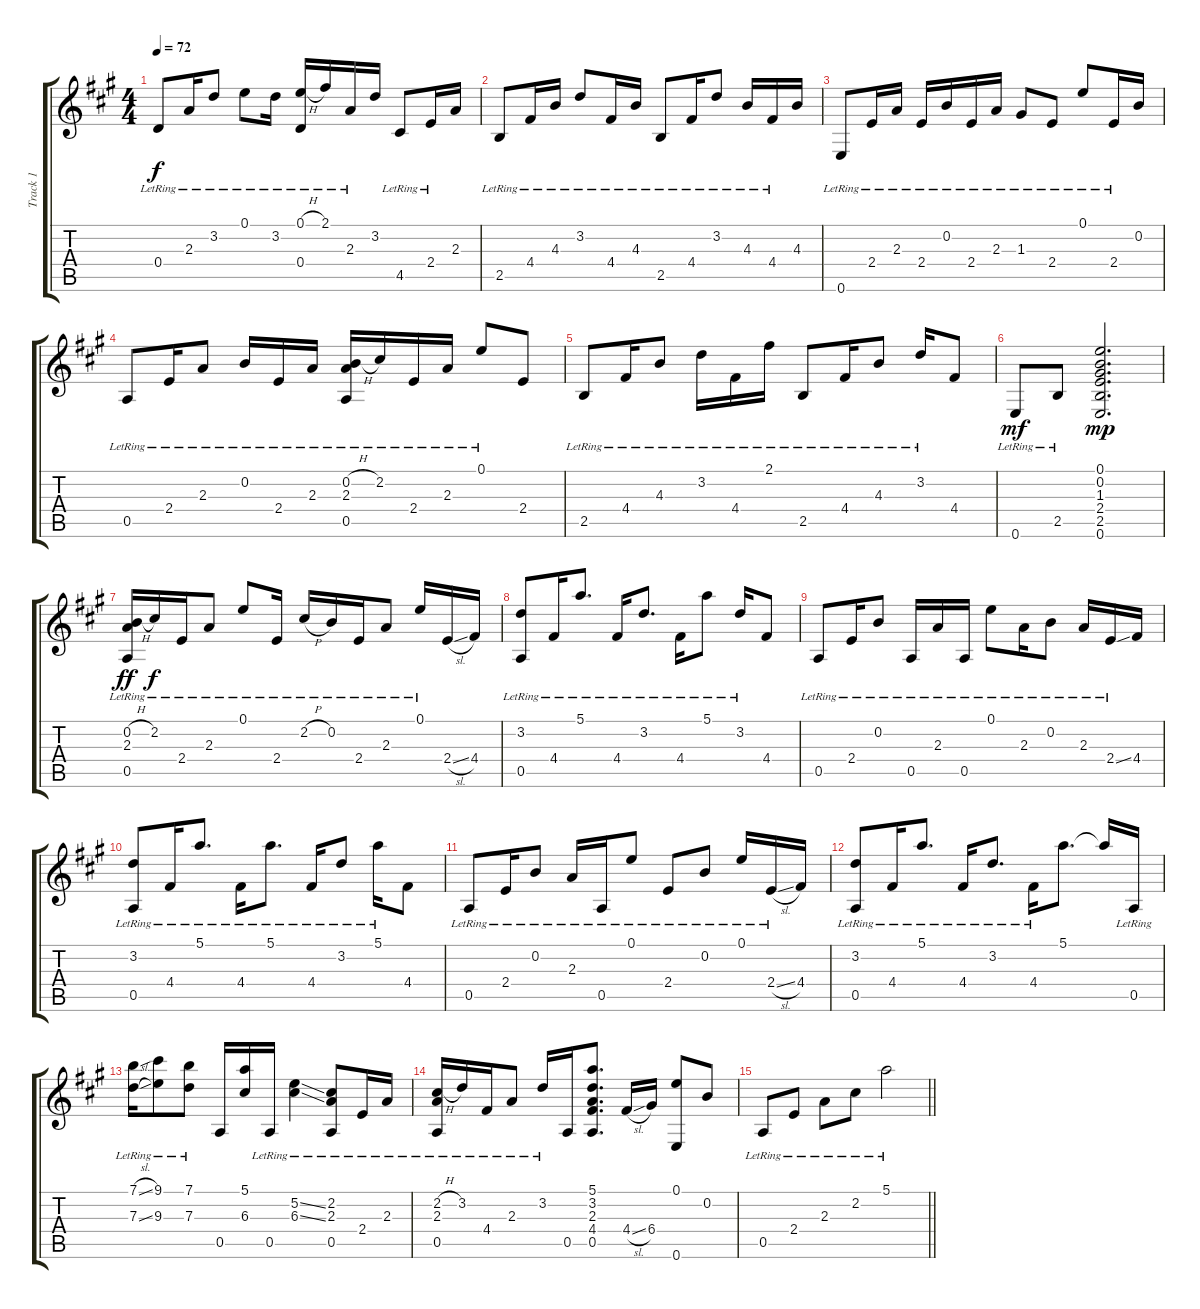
\track ("Track 1" "Track 1") {instrument acousticguitarsteel}
\staff {score tabs}
\tuning (E4 B3 G3 D3 A2 E2) {hide}
\ts (4 4)
\tempo 72
\clef g2
\ks a
0.4{lr}.8{dy f} 2.3{lr}.16 3.2{lr}.8 0.1{lr}.8 3.2{lr}.16 (0.1{h lr} 0.4{lr}).16 2.1{lr}.16 2.3{lr}.16 3.2.16 4.5{lr}.8 2.4{lr}.16 2.3.16 |
2.5{lr}.8 4.4{lr}.16 4.3{lr}.16 3.2{lr}.8 4.4{lr}.16 4.3{lr}.16 2.5{lr}.8 4.4{lr}.16 3.2{lr}.8 4.3{lr}.16 4.4{lr}.16 4.3.16 |
0.6{lr}.8 2.4{lr}.16 2.3{lr}.16 2.4{lr}.16 0.2{lr}.16 2.4{lr}.16 2.3{lr}.16 1.3{lr}.8 2.4{lr}.8 0.1{lr}.8 2.4{lr}.16 0.2.16 |
0.5{lr}.8 2.4{lr}.16 2.3{lr}.8 0.2{lr}.16 2.4{lr}.16 2.3{lr}.16 (0.2{h lr} 2.3{lr} 0.5{lr}).16 2.2{lr}.16 2.4{lr}.16 2.3{lr}.16 0.1{lr}.8 2.4.8 |
2.5{lr}.8 4.4{lr}.16 4.3{lr}.8 3.2{lr}.16 4.4{lr}.16 2.1{lr}.16 2.5{lr}.8 4.4{lr}.16 4.3{lr}.8 3.2{lr}.16 4.4.8 |
0.6{lr}.8{dy mf} 2.5{lr}.8 (0.1 0.2 1.3 2.4 2.5 0.6).2{d dy mp} |
(0.2{h lr} 2.3{lr} 0.5{lr}).16{dy ff} 2.2{lr}.16{dy f} 2.4{lr}.16 2.3{lr}.8 0.1{lr}.8 2.4{lr}.16 2.2{h lr}.16 0.2{lr}.16 2.4{lr}.16 2.3{lr}.8 0.1{lr}.16 2.4{sl}.16 4.4.16 |
(3.2{lr} 0.5{lr}).8 4.4{lr}.16 5.1{lr}.8{d} 4.4{lr}.16 3.2{lr}.8{d} 4.4{lr}.16 5.1{lr}.8 3.2{lr}.16 4.4.8 |
0.5{lr}.8 2.4{lr}.16 0.2{lr}.8 0.5{lr}.16 2.3{lr}.16 0.5{lr}.16 0.1{lr}.8 2.3{lr}.16 0.2{lr}.8 2.3{lr}.16 2.4{ss lr}.16 4.4.16 |
(3.2{lr} 0.5{lr}).8 4.4{lr}.16 5.1{lr}.8{d} 4.4{lr}.16 5.1{lr}.8{d} 4.4{lr}.16 3.2{lr}.8 5.1{lr}.16 4.4.8 |
0.5{lr}.8 2.4{lr}.16 0.2{lr}.8 2.3{lr}.16 0.5{lr}.16 0.1{lr}.8 2.4{lr}.8 0.2{lr}.8 0.1{lr}.16 2.4{sl lr}.16 4.4.16 |
(3.2{lr} 0.5{lr}).8 4.4{lr}.16 5.1{lr}.8{d} 4.4{lr}.16 3.2{lr}.8{d} 4.4{lr}.16 5.1.8{d} 5.1{t}.16 0.5{lr}.16 |
(7.1{sl lr} 7.3{sl lr}).16 (9.1{lr} 9.3{lr}).8 (7.1{lr} 7.3{lr}).8 0.5.16 (5.1 6.3).16 0.5{lr}.16 (5.2{ss lr} 6.3{ss lr}).4 (2.2{lr} 2.3{lr} 0.5{lr}).8 2.4{lr}.16 2.3{lr}.16 |
(2.2{h lr} 2.3{lr} 0.5{lr}).16 3.2{lr}.16 4.4{lr}.16 2.3{lr}.8 3.2{lr}.16 0.5.16 (5.1 3.2 2.3 4.4 0.5).8{d} 4.4{sl}.16 6.4.16 (0.1 0.6).8 0.2.8 |
\barLineRight lightlight
0.5{lr}.8 2.4{lr}.8 2.3{lr}.8 2.2{lr}.8 5.1{lr}.2
